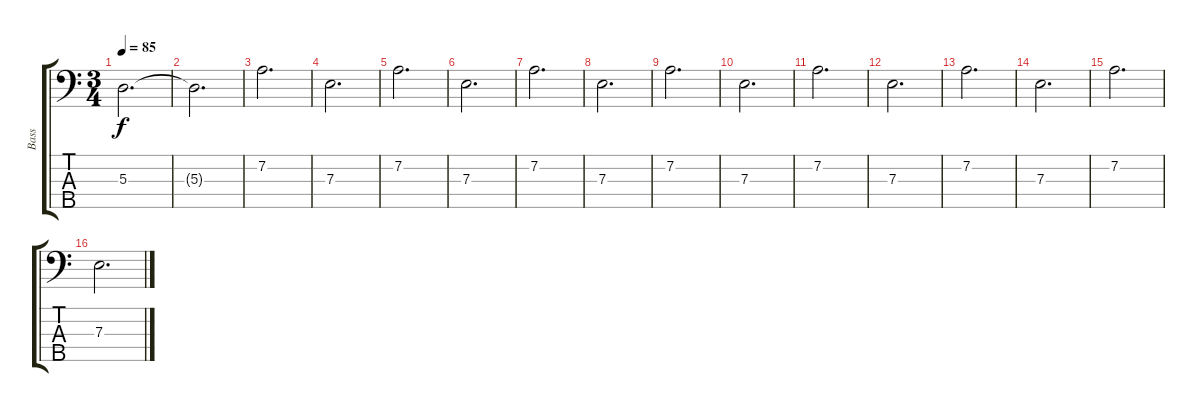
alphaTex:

\track ("Bass" "Bass") {instrument electricbassfinger}
\staff {score tabs}
\tuning (G2 D2 A1 E1 B0) {hide}
\ts (3 4)
\tempo 85
\clef f4
\ks c
5.3.2{d dy f} |
5.3{t}.2{d} |
7.2.2{d} |
7.3.2{d} |
7.2.2{d} |
7.3.2{d} |
7.2.2{d} |
7.3.2{d} |
7.2.2{d} |
7.3.2{d} |
7.2.2{d} |
7.3.2{d} |
7.2.2{d} |
7.3.2{d} |
7.2.2{d} |
7.3.2{d}
